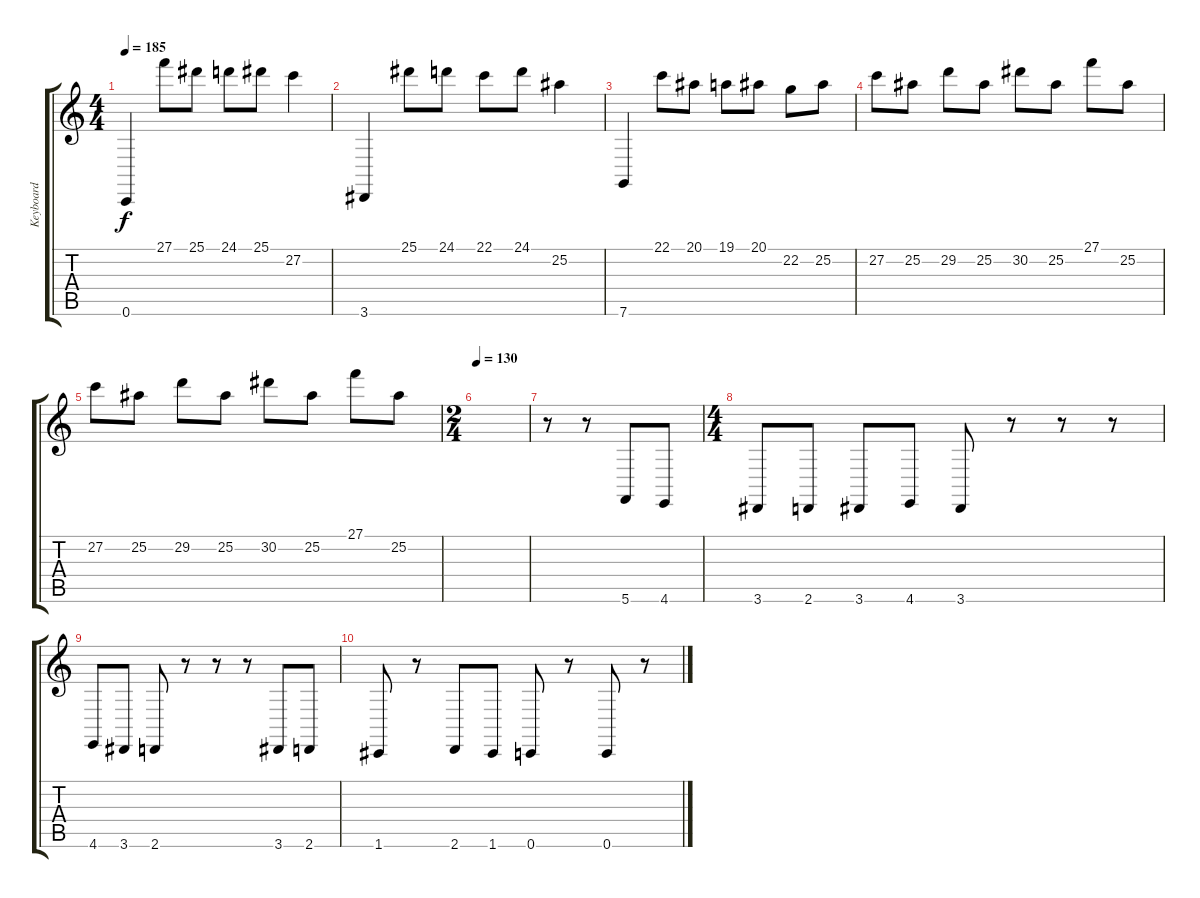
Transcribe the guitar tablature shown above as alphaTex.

\track ("Keyboard" "Keyboard") {instrument synthbrass1}
\staff {score tabs}
\tuning (D4 A3 F3 C3 G2 C2) {hide}
\ts (4 4)
\tempo 185
\clef g2
\ks c
0.6.4{dy f} 27.1.8 25.1.8 24.1.8 25.1.8 27.2.4 |
3.6.4 25.1.8 24.1.8 22.1.8 24.1.8 25.2.4 |
7.6.4 22.1.8 20.1.8 19.1.8 20.1.8 22.2.8 25.2.8 |
27.2.8 25.2.8 29.2.8 25.2.8 30.2.8 25.2.8 27.1.8 25.2.8 |
27.2.8 25.2.8 29.2.8 25.2.8 30.2.8 25.2.8 27.1.8 25.2.8 |
\ts (2 4)
\tempo 130
|
r.8 r.8 5.6.8 4.6.8 |
\ts (4 4)
3.6.8 2.6.8 3.6.8 4.6.8 3.6.8 r.8 r.8 r.8 |
4.6.8 3.6.8 2.6.8 r.8 r.8 r.8 3.6.8 2.6.8 |
1.6.8 r.8 2.6.8 1.6.8 0.6.8 r.8 0.6.8 r.8
